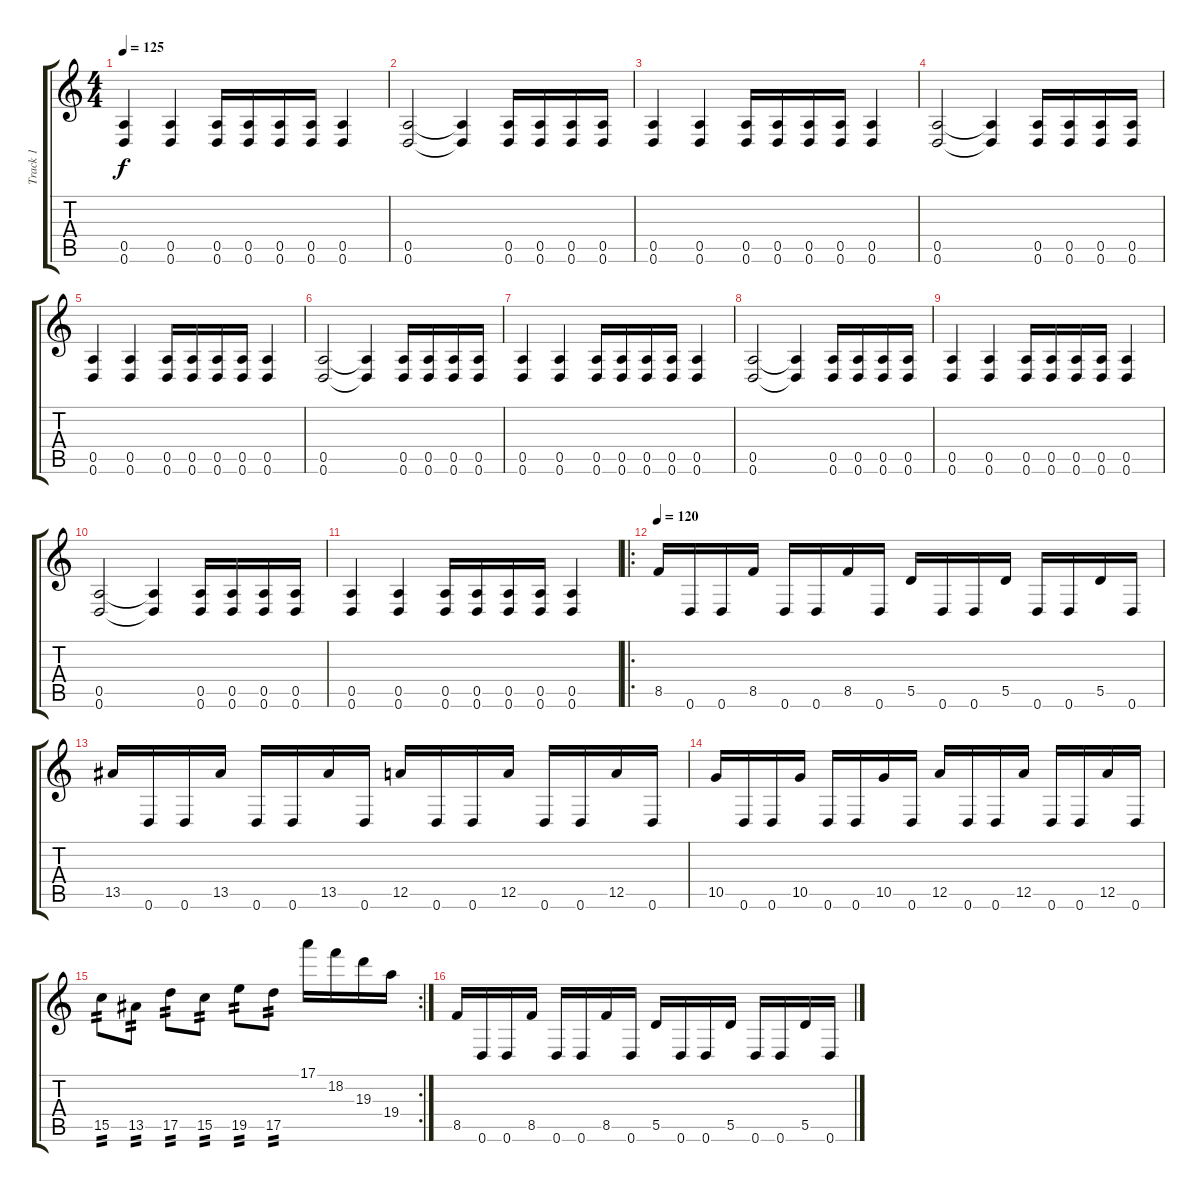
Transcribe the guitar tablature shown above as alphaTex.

\track ("Track 1" "Track 1") {instrument distortionguitar}
\staff {score tabs}
\tuning (E4 B3 G3 D3 A2 D2) {hide}
\ts (4 4)
\tempo 125
\clef g2
\ks c
(0.5 0.6).4{dy f} (0.5 0.6).4 (0.5 0.6).16 (0.5 0.6).16 (0.5 0.6).16 (0.5 0.6).16 (0.5 0.6).4 |
(0.5 0.6).2 (0.5{t} 0.6{t}).4 (0.5 0.6).16 (0.5 0.6).16 (0.5 0.6).16 (0.5 0.6).16 |
(0.5 0.6).4 (0.5 0.6).4 (0.5 0.6).16 (0.5 0.6).16 (0.5 0.6).16 (0.5 0.6).16 (0.5 0.6).4 |
(0.5 0.6).2 (0.5{t} 0.6{t}).4 (0.5 0.6).16 (0.5 0.6).16 (0.5 0.6).16 (0.5 0.6).16 |
(0.5 0.6).4 (0.5 0.6).4 (0.5 0.6).16 (0.5 0.6).16 (0.5 0.6).16 (0.5 0.6).16 (0.5 0.6).4 |
(0.5 0.6).2 (0.5{t} 0.6{t}).4 (0.5 0.6).16 (0.5 0.6).16 (0.5 0.6).16 (0.5 0.6).16 |
(0.5 0.6).4 (0.5 0.6).4 (0.5 0.6).16 (0.5 0.6).16 (0.5 0.6).16 (0.5 0.6).16 (0.5 0.6).4 |
(0.5 0.6).2 (0.5{t} 0.6{t}).4 (0.5 0.6).16 (0.5 0.6).16 (0.5 0.6).16 (0.5 0.6).16 |
(0.5 0.6).4 (0.5 0.6).4 (0.5 0.6).16 (0.5 0.6).16 (0.5 0.6).16 (0.5 0.6).16 (0.5 0.6).4 |
(0.5 0.6).2 (0.5{t} 0.6{t}).4 (0.5 0.6).16 (0.5 0.6).16 (0.5 0.6).16 (0.5 0.6).16 |
(0.5 0.6).4 (0.5 0.6).4 (0.5 0.6).16 (0.5 0.6).16 (0.5 0.6).16 (0.5 0.6).16 (0.5 0.6).4 |
\ro
\tempo 120
8.5.16 0.6.16 0.6.16 8.5.16 0.6.16 0.6.16 8.5.16 0.6.16 5.5.16 0.6.16 0.6.16 5.5.16 0.6.16 0.6.16 5.5.16 0.6.16 |
13.5.16 0.6.16 0.6.16 13.5.16 0.6.16 0.6.16 13.5.16 0.6.16 12.5.16 0.6.16 0.6.16 12.5.16 0.6.16 0.6.16 12.5.16 0.6.16 |
10.5.16 0.6.16 0.6.16 10.5.16 0.6.16 0.6.16 10.5.16 0.6.16 12.5.16 0.6.16 0.6.16 12.5.16 0.6.16 0.6.16 12.5.16 0.6.16 |
\rc 2
15.5.8{tp 2} 13.5.8{tp 2} 17.5.8{tp 2} 15.5.8{tp 2} 19.5.8{tp 2} 17.5.8{tp 2} 17.1.16 18.2.16 19.3.16 19.4.16 |
8.5.16 0.6.16 0.6.16 8.5.16 0.6.16 0.6.16 8.5.16 0.6.16 5.5.16 0.6.16 0.6.16 5.5.16 0.6.16 0.6.16 5.5.16 0.6.16
